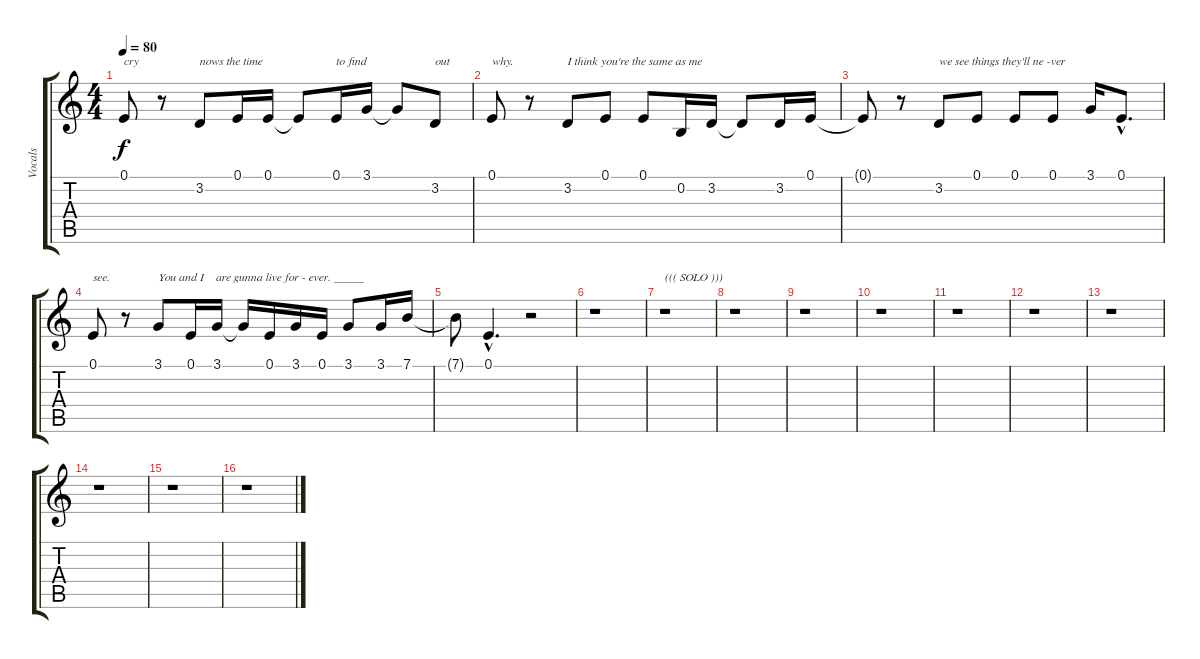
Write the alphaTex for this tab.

\track ("Vocals" "Vocals") {instrument lead2sawtooth}
\staff {score tabs}
\tuning (E4 B3 G3 D3 A2 E2) {hide}
\ts (4 4)
\tempo 80
\clef g2
\ks c
0.1.8{txt "cry" dy f} r.8 3.2.8{txt "nows the time"} 0.1.16 0.1.16 0.1{t}.8 0.1.16{txt "to find"} 3.1.16 3.1{t}.8 3.2.8{txt "out"} |
0.1.8{txt "why."} r.8 3.2.8{txt "I think you're the same as me"} 0.1.8 0.1.8 0.2.16 3.2.16 3.2{t}.8 3.2.16 0.1.16 |
0.1{t}.8 r.8 3.2.8{txt "we see things they'll ne -ver"} 0.1.8 0.1.8 0.1.8 3.1.16 0.1{hac}.8{d} |
0.1.8{txt "see."} r.8 3.1.8{txt "You and I    are gunna live for - ever. _____"} 0.1.16 3.1.16 3.1{t}.16 0.1.16 3.1.16 0.1.16 3.1.8 3.1.16 7.1.16 |
7.1{t}.8 0.1{hac}.4{d} r.2 |
r.1 |
r.1{txt "((( SOLO )))"} |
r.1 |
r.1 |
r.1 |
r.1 |
r.1 |
r.1 |
r.1 |
r.1 |
r.1
